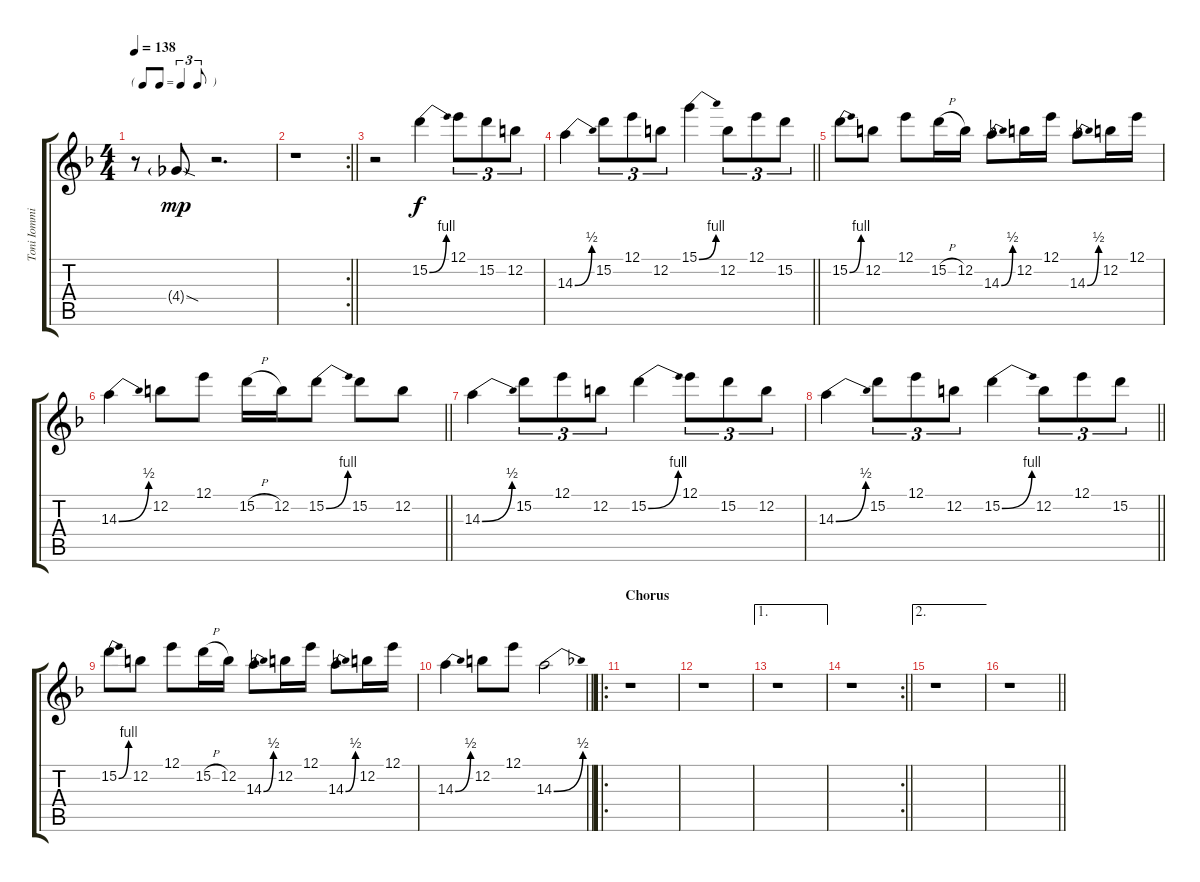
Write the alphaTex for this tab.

\track ("Toni Iommi (Lead)" "Toni Iommi") {instrument distortionguitar}
\staff {score tabs}
\tuning (E4 B3 G3 D3 A2 E2) {hide}
\ts (4 4)
\tf triplet8th
\tempo 138
\clef g2
\ks f
r.8{dy f} 4.4{sod g}.8{dy mp} r.2{d} |
\rc 2
\barLineRight lightlight
r.1 |
r.2 15.2{be (bend 0 0 60 4)}.4{dy f} 12.1.8{tu (3 2)} 15.2.8{tu (3 2)} 12.2.8{tu (3 2)} |
\barLineRight lightlight
14.3{be (bend 0 0 60 2)}.4 15.2.8{tu (3 2)} 12.1.8{tu (3 2)} 12.2.8{tu (3 2)} 15.1{be (bend 0 0 60 4)}.4 12.2.8{tu (3 2)} 12.1.8{tu (3 2)} 15.2.8{tu (3 2)} |
15.2{be (bend 0 0 60 4)}.8 12.2.8 12.1.8 15.2{h}.16 12.2.16 14.3{be (bend 0 0 60 2)}.8 12.2.16 12.1.16 14.3{be (bend 0 0 60 2)}.8 12.2.16 12.1.16 |
\barLineRight lightlight
14.3{be (bend 0 0 60 2)}.4 12.2.8 12.1.8 15.2{h}.16 12.2.16 15.2{be (bend 0 0 60 4)}.8 15.2.8 12.2.8 |
14.3{be (bend 0 0 60 2)}.4 15.2.8{tu (3 2)} 12.1.8{tu (3 2)} 12.2.8{tu (3 2)} 15.2{be (bend 0 0 60 4)}.4 12.1.8{tu (3 2)} 15.2.8{tu (3 2)} 12.2.8{tu (3 2)} |
\barLineRight lightlight
14.3{be (bend 0 0 60 2)}.4 15.2.8{tu (3 2)} 12.1.8{tu (3 2)} 12.2.8{tu (3 2)} 15.2{be (bend 0 0 60 4)}.4 12.2.8{tu (3 2)} 12.1.8{tu (3 2)} 15.2.8{tu (3 2)} |
15.2{be (bend 0 0 60 4)}.8 12.2.8 12.1.8 15.2{h}.16 12.2.16 14.3{be (bend 0 0 60 2)}.8 12.2.16 12.1.16 14.3{be (bend 0 0 60 2)}.8 12.2.16 12.1.16 |
\barLineRight lightlight
14.3{be (bend 0 0 60 2)}.4 12.2.8 12.1.8 14.3{be (bend 0 0 60 2)}.2 |
\ro
\section ("" "Chorus")
r.1 |
r.1 |
\ae 1
r.1 |
\rc 2
\barLineRight lightlight
r.1 |
\ae 2
r.1 |
\barLineRight lightlight
r.1
